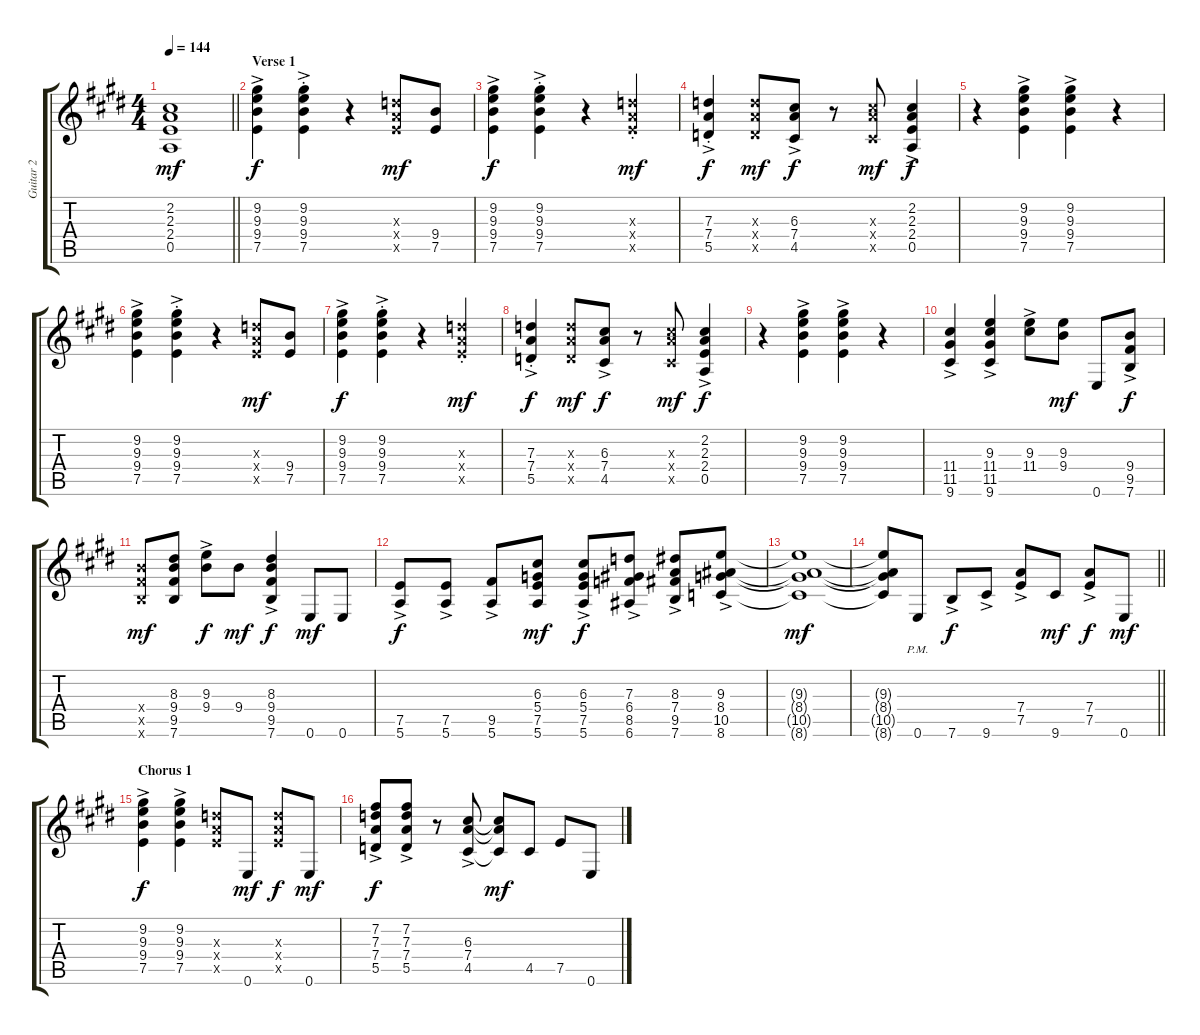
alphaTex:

\track ("Guitar 2" "Guitar 2") {instrument electricguitarclean}
\staff {score tabs}
\tuning (E4 B3 G3 D3 A2 E2) {hide}
\ts (4 4)
\tempo 144
\clef g2
\barLineRight lightlight
\ks c#minor
(2.2{t} 2.3{t} 2.4{t} 0.5{t}).1{dy mf} |
\section ("" "Verse 1")
\ks e
(9.2{ac} 9.3{ac} 9.4{ac} 7.5{ac}).4{dy f} (9.2{ac st} 9.3{ac st} 9.4{ac st} 7.5{ac st}).4 r.4 (7.3{x} 7.4{x} 7.5{x}).8{dy mf} (9.4 7.5).8 |
\ks c#minor
(9.2{ac} 9.3{ac} 9.4{ac} 7.5{ac}).4{dy f} (9.2{ac st} 9.3{ac st} 9.4{ac st} 7.5{ac st}).4 r.4 (7.3{st x} 7.4{st x} 7.5{st x}).4{dy mf} |
(7.3{ac st} 7.4{ac st} 5.5{ac st}).4{dy f} (7.3{x} 7.4{x} 5.5{x}).8{dy mf} (6.3{ac} 7.4{ac} 4.5{ac}).8{dy f} r.8 (6.3{x} 7.4{x} 4.5{x}).8{dy mf} (2.2{ac} 2.3{ac} 2.4{ac} 0.5{ac}).4{dy f} |
r.4 (9.2{ac} 9.3{ac} 9.4{ac} 7.5{ac}).4 (9.2{ac} 9.3{ac} 9.4{ac} 7.5{ac}).4 r.4 |
\ks e
(9.2{ac} 9.3{ac} 9.4{ac} 7.5{ac}).4 (9.2{ac st} 9.3{ac st} 9.4{ac st} 7.5{ac st}).4 r.4 (7.3{x} 7.4{x} 7.5{x}).8{dy mf} (9.4 7.5).8 |
\ks c#minor
(9.2{ac} 9.3{ac} 9.4{ac} 7.5{ac}).4{dy f} (9.2{ac st} 9.3{ac st} 9.4{ac st} 7.5{ac st}).4 r.4 (7.3{st x} 7.4{st x} 7.5{st x}).4{dy mf} |
(7.3{ac st} 7.4{ac st} 5.5{ac st}).4{dy f} (7.3{x} 7.4{x} 5.5{x}).8{dy mf} (6.3{ac} 7.4{ac} 4.5{ac}).8{dy f} r.8 (6.3{x} 7.4{x} 4.5{x}).8{dy mf} (2.2{ac} 2.3{ac} 2.4{ac} 0.5{ac}).4{dy f} |
r.4 (9.2{ac} 9.3{ac} 9.4{ac} 7.5{ac}).4 (9.2{ac} 9.3{ac} 9.4{ac} 7.5{ac}).4 r.4 |
\ks e
(11.4{ac} 11.5{ac} 9.6{ac}).4 (9.3{ac} 11.4{ac} 11.5{ac} 9.6{ac}).4 (9.3{ac} 11.4{ac}).8 (9.3 9.4).8{dy mf} 0.6.8 (9.4{ac} 9.5{ac} 7.6{ac}).8{dy f} |
\ks c#minor
(9.4{x} 9.5{x} 7.6{x}).8{dy mf} (8.3 9.4 9.5 7.6).8 (9.3{ac} 9.4{ac}).8{dy f} 9.4.8{dy mf} (8.3{ac} 9.4{ac} 9.5{ac} 7.6{ac}).4{dy f} 0.6.8{dy mf} 0.6.8 |
(7.5{ac} 5.6{ac}).8{dy f} (7.5{ac} 5.6{ac}).8 (9.5{ac} 5.6{ac}).8 (6.3 5.4 7.5 5.6).8{dy mf} (6.3{ac} 5.4{ac} 7.5{ac} 5.6{ac}).8{dy f} (7.3{ac} 6.4{ac} 8.5{ac} 6.6{ac}).8 (8.3{ac} 7.4{ac} 9.5{ac} 7.6{ac}).8 (9.3{ac} 8.4{ac} 10.5{ac} 8.6{ac}).8 |
(9.3{t} 8.4{t} 10.5{t} 8.6{t}).1{dy mf} |
\barLineRight lightlight
(9.3{t} 8.4{t} 10.5{t} 8.6{t}).8 0.6{pm}.8 7.6{ac}.8{dy f} 9.6{ac}.8 (7.4{ac} 7.5{ac}).8 9.6.8{dy mf} (7.4{ac} 7.5{ac}).8{dy f} 0.6.8{dy mf} |
\section ("" "Chorus 1")
(9.2{ac} 9.3{ac} 9.4{ac} 7.5{ac}).4{dy f} (9.2{ac} 9.3{ac} 9.4{ac} 7.5{ac}).4 (7.3{x} 7.4{x} 7.5{x}).8 0.6.8{dy mf} (7.3{x} 7.4{x} 7.5{x}).8{dy f} 0.6.8{dy mf} |
\ks e
(7.2{ac} 7.3{ac} 7.4{ac} 5.5{ac}).8{dy f} (7.2{ac} 7.3{ac} 7.4{ac} 5.5{ac}).8 r.8 (6.3{ac} 7.4{ac} 4.5{ac}).8 (6.3{t} 7.4{t} 4.5{t}).8{dy mf} 4.5.8 7.5.8 0.6.8
